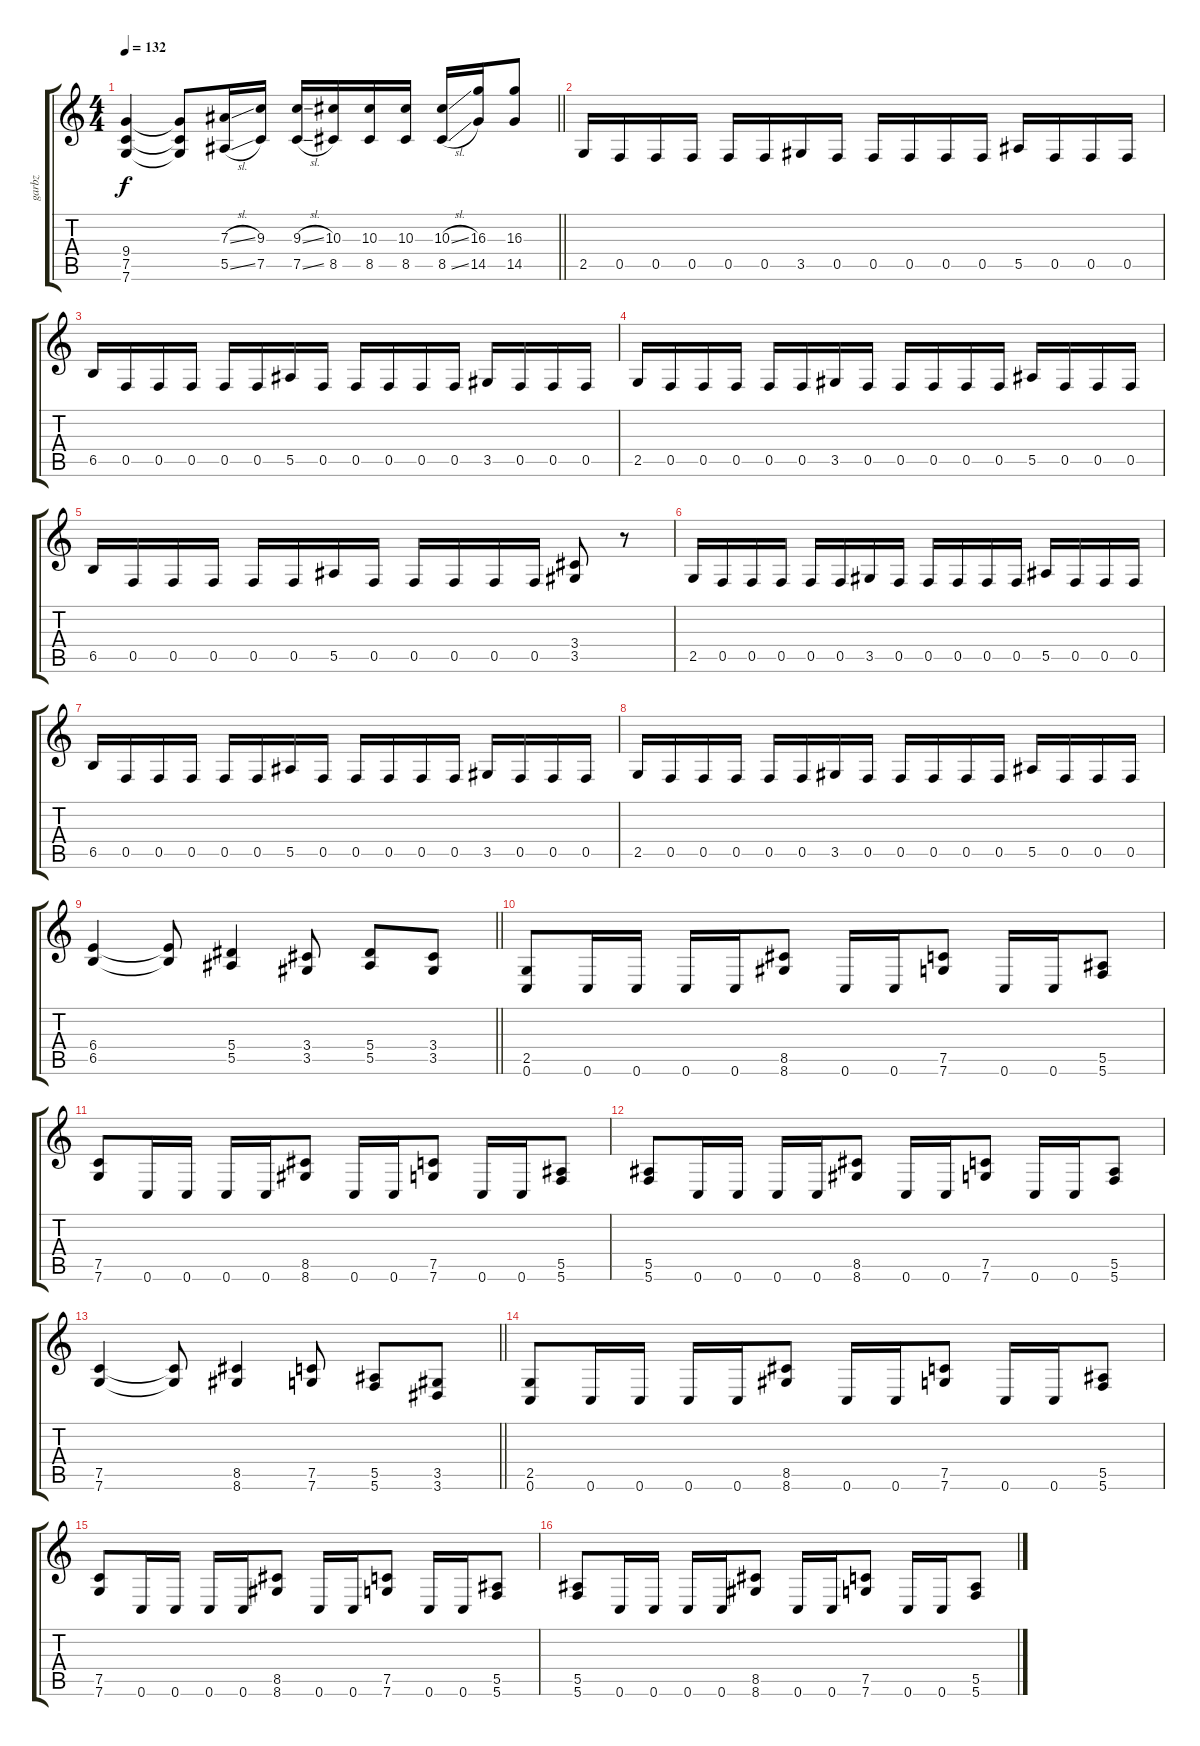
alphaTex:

\track ("garbz" "garbz") {instrument distortionguitar}
\staff {score tabs}
\tuning (C4 G3 Eb3 Bb2 F2 C2) {hide}
\ts (4 4)
\tempo 132
\clef g2
\barLineRight lightlight
\ks c
(9.4 7.5 7.6).4{dy f} (9.4{t} 7.5{t} 7.6{t}).8 (7.3{sl} 5.5{sl}).16 (9.3 7.5).16 (9.3{sl} 7.5{sl}).16 (10.3 8.5).16 (10.3 8.5).16 (10.3 8.5).16 (10.3{sl} 8.5{sl}).16 (16.3 14.5).16 (16.3 14.5).8 |
2.5.16 0.5.16 0.5.16 0.5.16 0.5.16 0.5.16 3.5.16 0.5.16 0.5.16 0.5.16 0.5.16 0.5.16 5.5.16 0.5.16 0.5.16 0.5.16 |
6.5.16 0.5.16 0.5.16 0.5.16 0.5.16 0.5.16 5.5.16 0.5.16 0.5.16 0.5.16 0.5.16 0.5.16 3.5.16 0.5.16 0.5.16 0.5.16 |
2.5.16 0.5.16 0.5.16 0.5.16 0.5.16 0.5.16 3.5.16 0.5.16 0.5.16 0.5.16 0.5.16 0.5.16 5.5.16 0.5.16 0.5.16 0.5.16 |
6.5.16 0.5.16 0.5.16 0.5.16 0.5.16 0.5.16 5.5.16 0.5.16 0.5.16 0.5.16 0.5.16 0.5.16 (3.4 3.5).8 r.8 |
2.5.16 0.5.16 0.5.16 0.5.16 0.5.16 0.5.16 3.5.16 0.5.16 0.5.16 0.5.16 0.5.16 0.5.16 5.5.16 0.5.16 0.5.16 0.5.16 |
6.5.16 0.5.16 0.5.16 0.5.16 0.5.16 0.5.16 5.5.16 0.5.16 0.5.16 0.5.16 0.5.16 0.5.16 3.5.16 0.5.16 0.5.16 0.5.16 |
2.5.16 0.5.16 0.5.16 0.5.16 0.5.16 0.5.16 3.5.16 0.5.16 0.5.16 0.5.16 0.5.16 0.5.16 5.5.16 0.5.16 0.5.16 0.5.16 |
\barLineRight lightlight
(6.4 6.5).4 (6.4{t} 6.5{t}).8 (5.4 5.5).4 (3.4 3.5).8 (5.4 5.5).8 (3.4 3.5).8 |
(2.5 0.6).8 0.6.16 0.6.16 0.6.16 0.6.16 (8.5 8.6).8 0.6.16 0.6.16 (7.5 7.6).8 0.6.16 0.6.16 (5.5 5.6).8 |
(7.5 7.6).8 0.6.16 0.6.16 0.6.16 0.6.16 (8.5 8.6).8 0.6.16 0.6.16 (7.5 7.6).8 0.6.16 0.6.16 (5.5 5.6).8 |
(5.5 5.6).8 0.6.16 0.6.16 0.6.16 0.6.16 (8.5 8.6).8 0.6.16 0.6.16 (7.5 7.6).8 0.6.16 0.6.16 (5.5 5.6).8 |
\barLineRight lightlight
(7.5 7.6).4 (7.5{t} 7.6{t}).8 (8.5 8.6).4 (7.5 7.6).8 (5.5 5.6).8 (3.5 3.6).8 |
(2.5 0.6).8 0.6.16 0.6.16 0.6.16 0.6.16 (8.5 8.6).8 0.6.16 0.6.16 (7.5 7.6).8 0.6.16 0.6.16 (5.5 5.6).8 |
(7.5 7.6).8 0.6.16 0.6.16 0.6.16 0.6.16 (8.5 8.6).8 0.6.16 0.6.16 (7.5 7.6).8 0.6.16 0.6.16 (5.5 5.6).8 |
(5.5 5.6).8 0.6.16 0.6.16 0.6.16 0.6.16 (8.5 8.6).8 0.6.16 0.6.16 (7.5 7.6).8 0.6.16 0.6.16 (5.5 5.6).8
